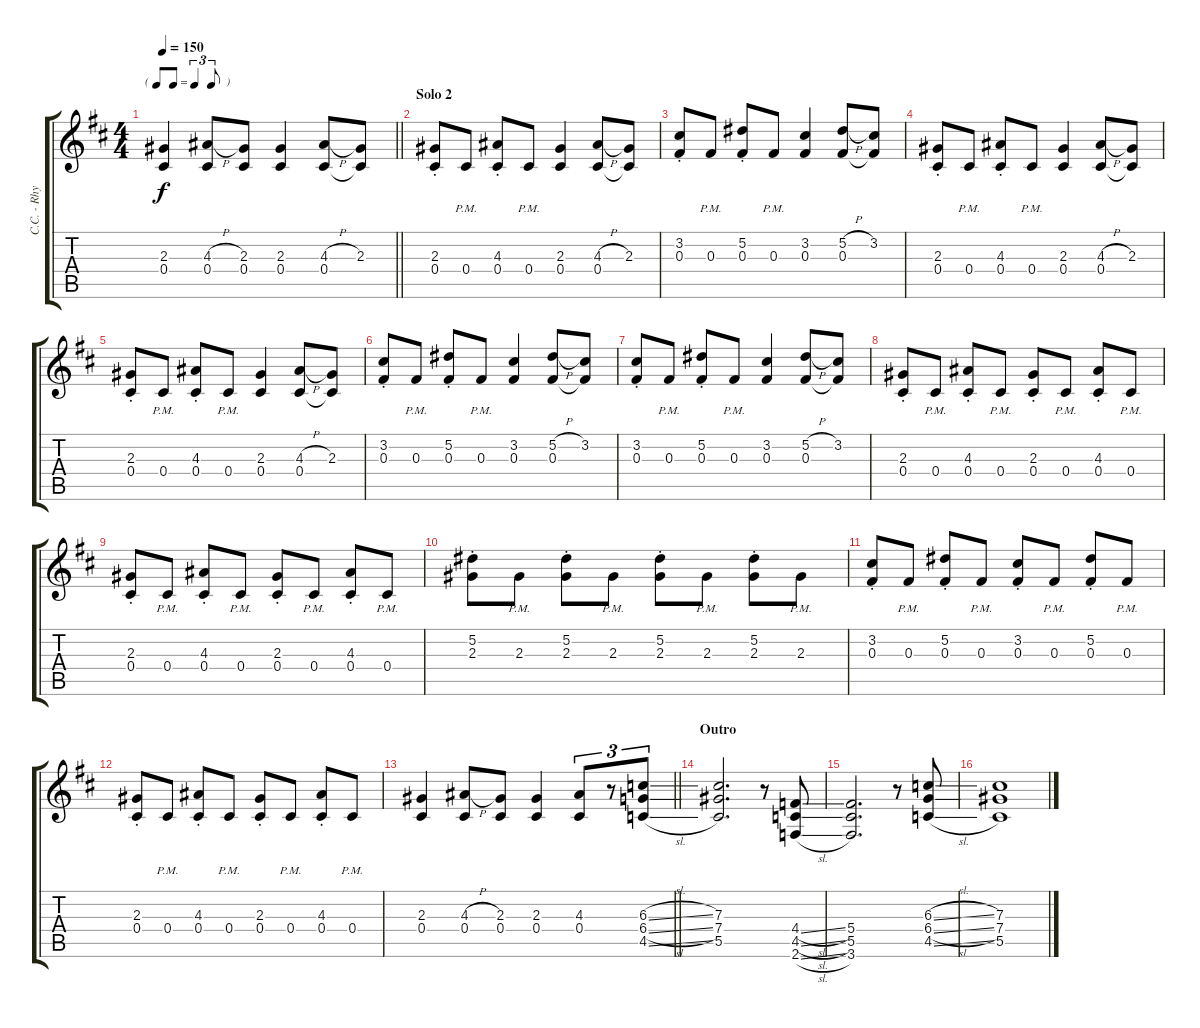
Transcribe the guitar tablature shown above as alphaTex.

\track ("C.C. - Rhythm" "C.C. - Rhy") {instrument distortionguitar}
\staff {score tabs}
\tuning (Eb4 Bb3 Gb3 Db3 Ab2 Eb2) {hide}
\ts (4 4)
\tf triplet8th
\tempo 150
\clef g2
\barLineRight lightlight
\ks d
(2.3 0.4).4{dy f} (4.3{h} 0.4).8 (2.3 0.4).8 (2.3 0.4).4 (4.3{h} 0.4).8 (2.3 0.4{t}).8 |
\section ("" "Solo 2")
(2.3{st} 0.4{st}).8 0.4{pm}.8 (4.3{st} 0.4{st}).8 0.4{pm}.8 (2.3 0.4).4 (4.3{h} 0.4).8 (2.3 0.4{t}).8 |
(3.2{st} 0.3{st}).8 0.3{pm}.8 (5.2{st} 0.3{st}).8 0.3{pm}.8 (3.2 0.3).4 (5.2{h} 0.3).8 (3.2 0.3{t}).8 |
(2.3{st} 0.4{st}).8 0.4{pm}.8 (4.3{st} 0.4{st}).8 0.4{pm}.8 (2.3 0.4).4 (4.3{h} 0.4).8 (2.3 0.4{t}).8 |
(2.3{st} 0.4{st}).8 0.4{pm}.8 (4.3{st} 0.4{st}).8 0.4{pm}.8 (2.3 0.4).4 (4.3{h} 0.4).8 (2.3 0.4{t}).8 |
(3.2{st} 0.3{st}).8 0.3{pm}.8 (5.2{st} 0.3{st}).8 0.3{pm}.8 (3.2 0.3).4 (5.2{h} 0.3).8 (3.2 0.3{t}).8 |
(3.2{st} 0.3{st}).8 0.3{pm}.8 (5.2{st} 0.3{st}).8 0.3{pm}.8 (3.2 0.3).4 (5.2{h} 0.3).8 (3.2 0.3{t}).8 |
(2.3{st} 0.4{st}).8 0.4{pm}.8 (4.3{st} 0.4{st}).8 0.4{pm}.8 (2.3{st} 0.4{st}).8 0.4{pm}.8 (4.3{st} 0.4{st}).8 0.4{pm}.8 |
(2.3{st} 0.4{st}).8 0.4{pm}.8 (4.3{st} 0.4{st}).8 0.4{pm}.8 (2.3{st} 0.4{st}).8 0.4{pm}.8 (4.3{st} 0.4{st}).8 0.4{pm}.8 |
(5.2{st} 2.3{st}).8 2.3{pm}.8 (5.2{st} 2.3{st}).8 2.3{pm}.8 (5.2{st} 2.3{st}).8 2.3{pm}.8 (5.2{st} 2.3{st}).8 2.3{pm}.8 |
(3.2{st} 0.3{st}).8 0.3{pm}.8 (5.2{st} 0.3{st}).8 0.3{pm}.8 (3.2{st} 0.3{st}).8 0.3{pm}.8 (5.2{st} 0.3{st}).8 0.3{pm}.8 |
(2.3{st} 0.4{st}).8 0.4{pm}.8 (4.3{st} 0.4{st}).8 0.4{pm}.8 (2.3{st} 0.4{st}).8 0.4{pm}.8 (4.3{st} 0.4{st}).8 0.4{pm}.8 |
\barLineRight lightlight
(2.3 0.4).4 (4.3{h} 0.4).8 (2.3 0.4).8 (2.3 0.4).4 (4.3 0.4).8{tu (3 2)} r.8{tu (3 2)} (6.3{sl} 6.4{sl} 4.5{sl}).8{tu (3 2)} |
\section ("" "Outro")
(7.3 7.4 5.5).2{d} r.8 (4.4{sl} 4.5{sl} 2.6{sl}).8 |
(5.4 5.5 3.6).2{d} r.8 (6.3{sl} 6.4{sl} 4.5{sl}).8 |
(7.3 7.4 5.5).1
